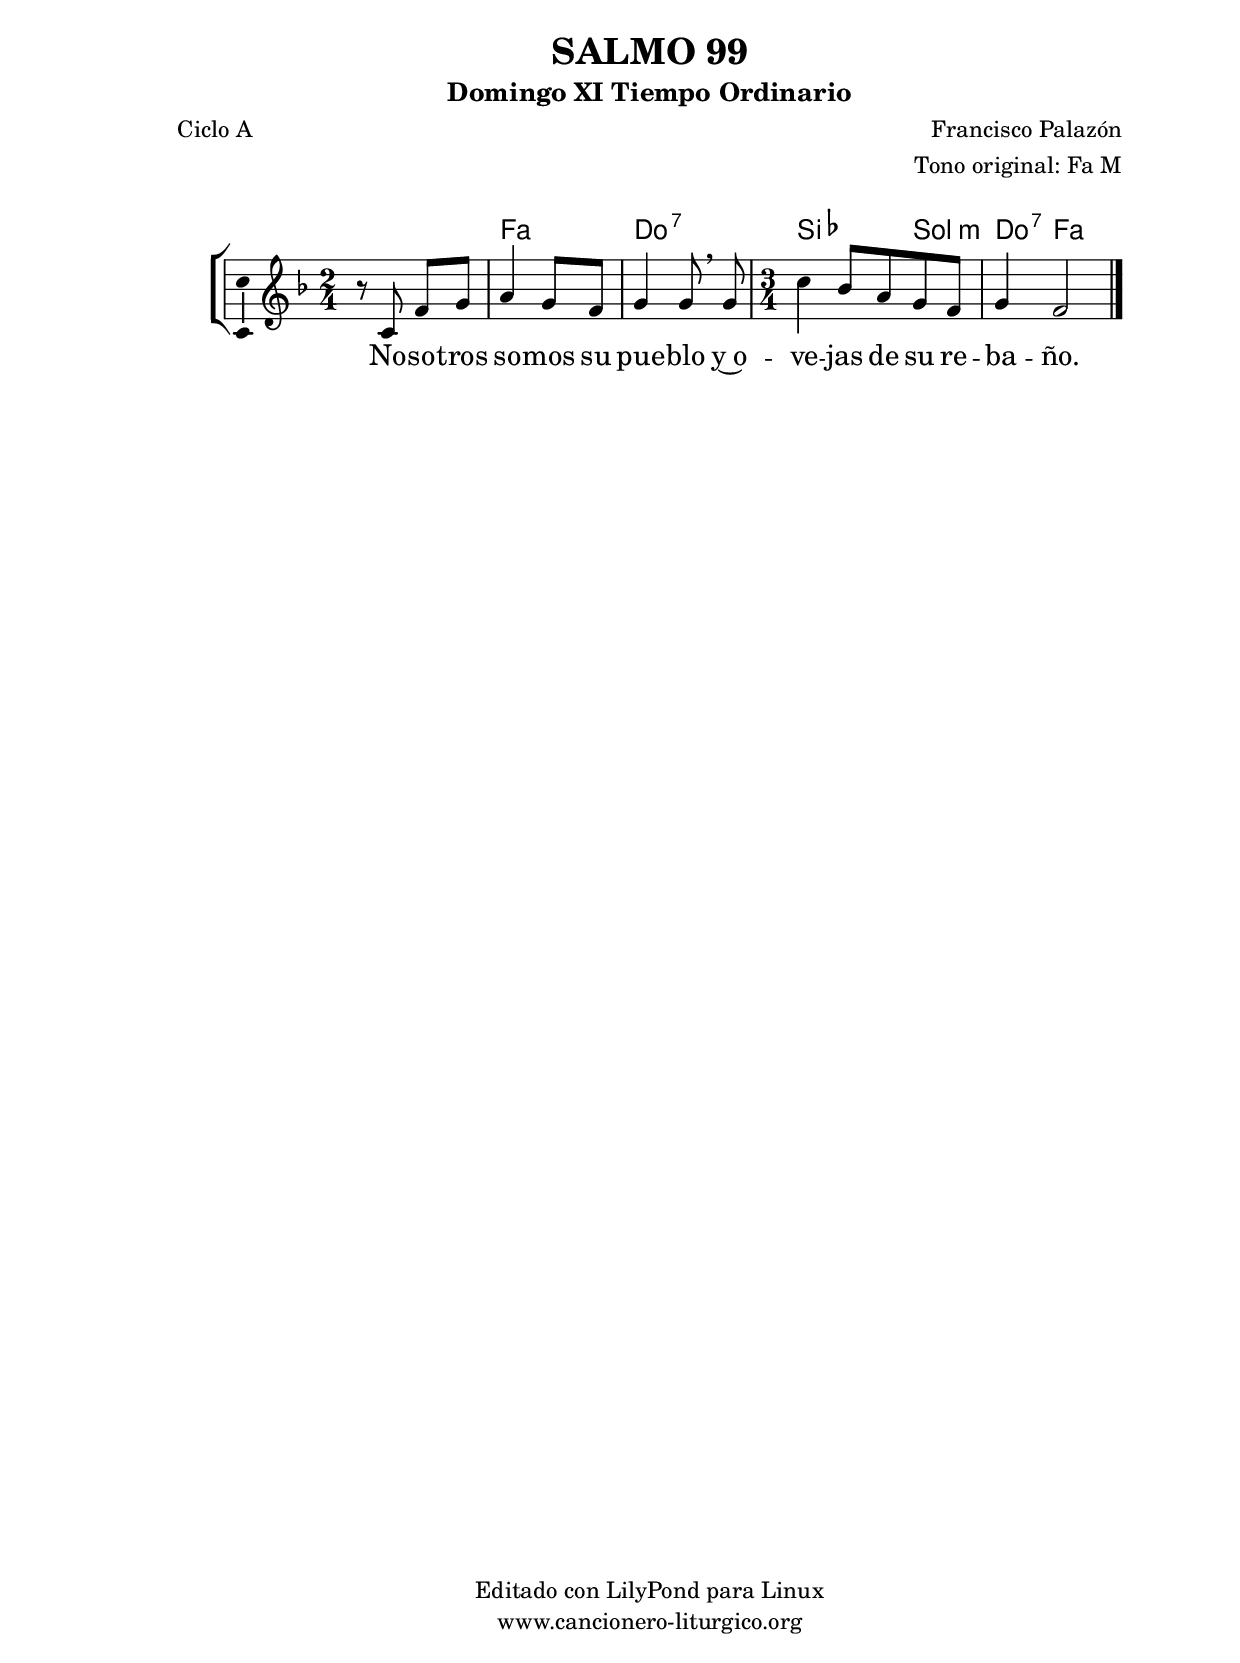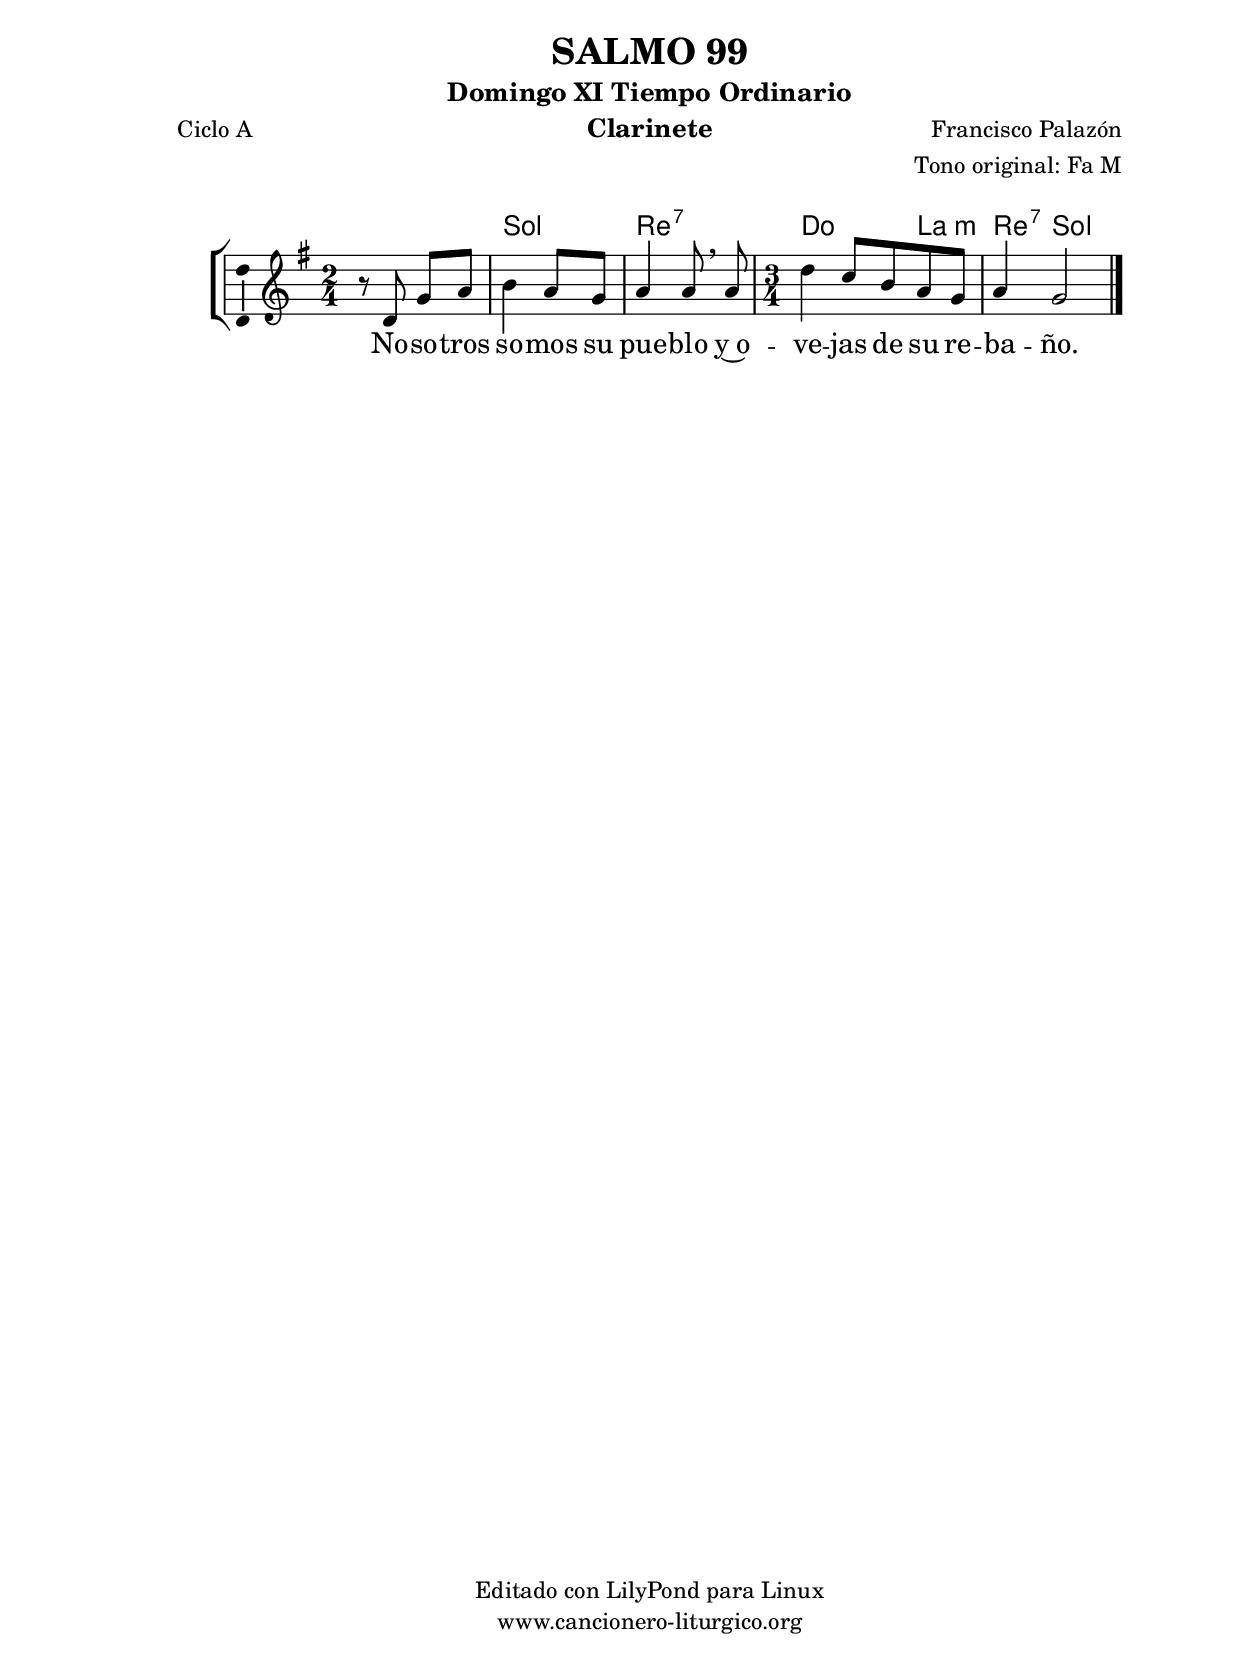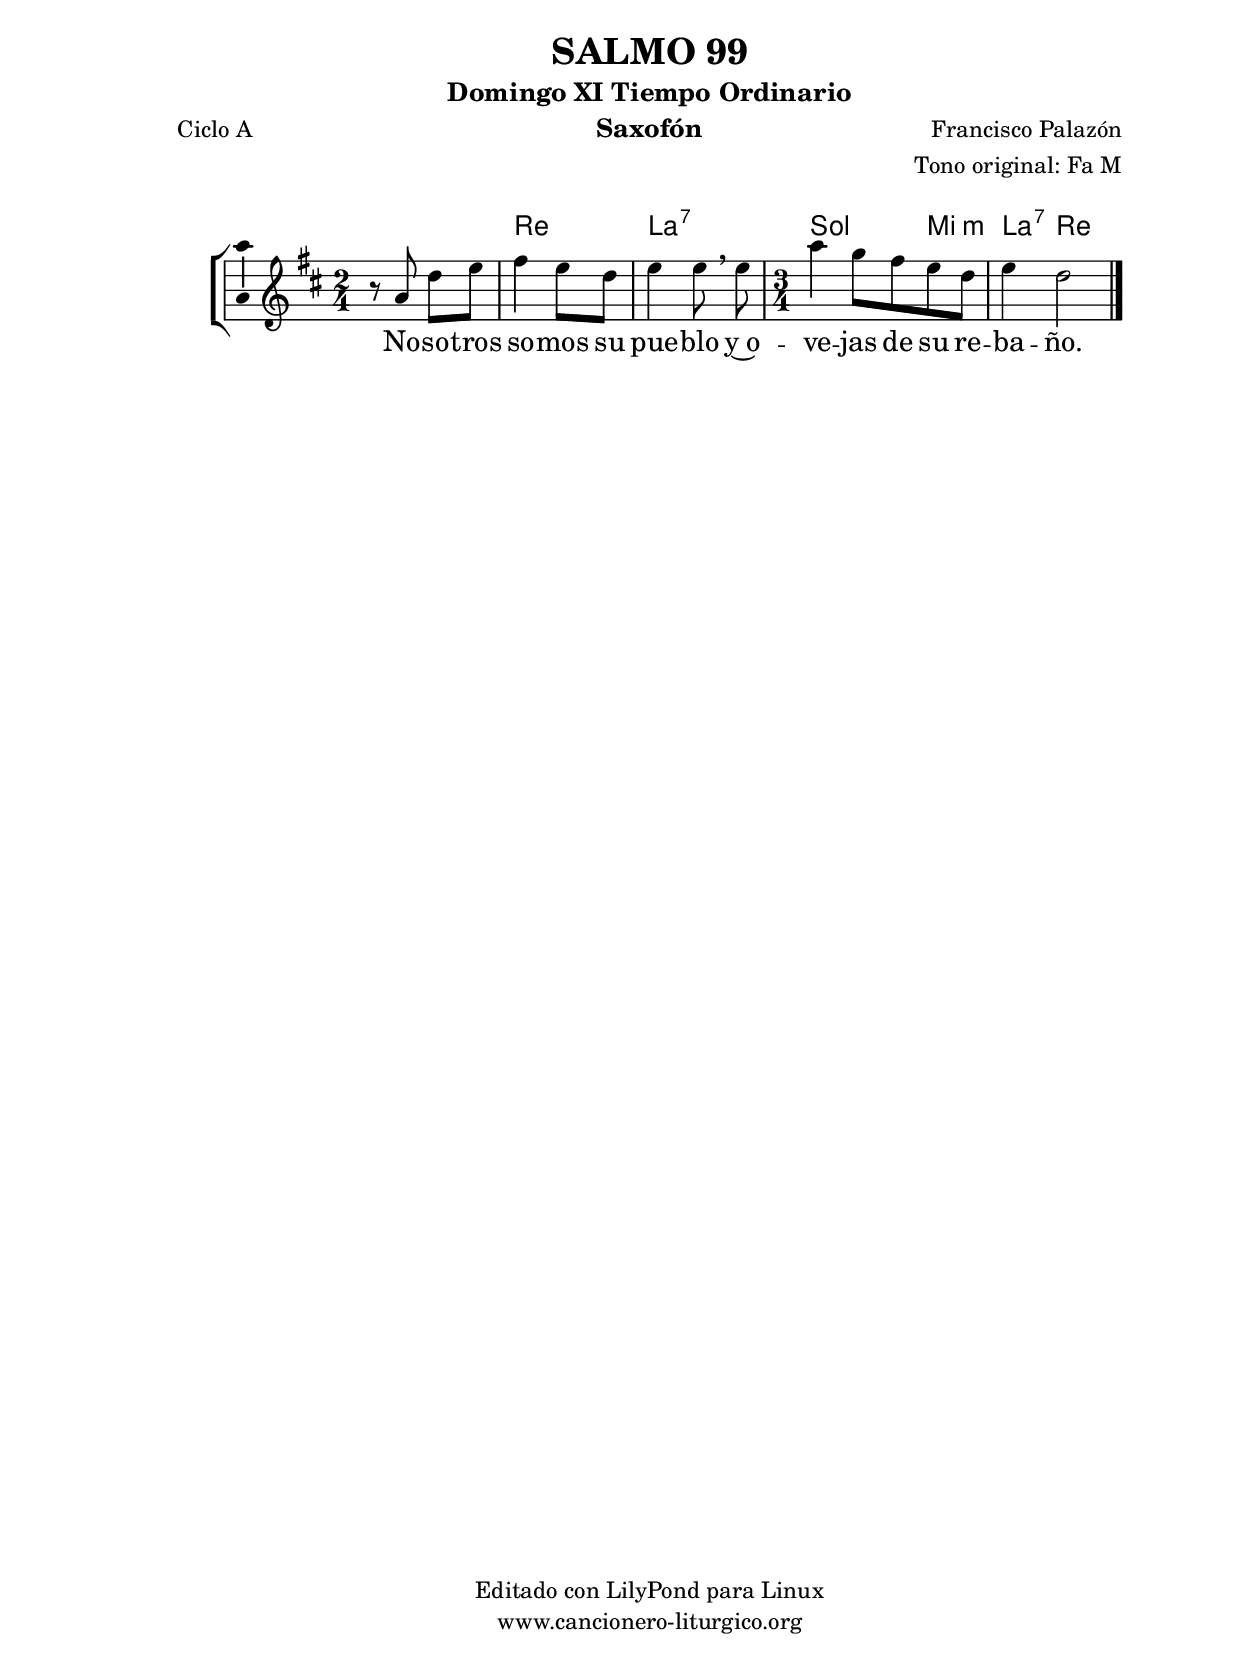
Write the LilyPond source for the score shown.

%
%para convertir .midi en .wav:
%timidity filename.midi -Ow -o finename.wav
%
%
%Para convertir de .wav a .mp3:
%lame -h -m j filename.wav
%
%
%para escuchar el midi:
%timidity nombrefichero.midi
%


%versión de lilypond para la que se ha escrito esta partitura:
\version "2.16.0"

	%Tamaño papel
	#(set-default-paper-size "a4")
	%Tamaño partitura
	#(set-global-staff-size 20)
	%No responde al pulsar sobre una nota
	#(ly:set-option 'point-and-click #f)

%parámetros del encabezamiento:
\header {
	title = "SALMO 99"
	subtitle = "Domingo XI Tiempo Ordinario"
	composer = "Francisco Palazón"
	poet = "Ciclo A"
	meter = ""
	arranger = "Tono original: Fa M"
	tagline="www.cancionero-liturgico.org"
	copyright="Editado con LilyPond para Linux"
	}

%parámetros asociados al papel:
\paper  {
	oddHeaderMarkup = \markup {\fill-line { \on-the-fly #not-first-page \fromproperty #'header:title \on-the-fly #not-first-page \fromproperty #'header:composer }}
	evenHeaderMarkup = \markup {\fill-line { \fromproperty #'header:composer \fromproperty #'header:title }}
	#(set-paper-size "a4")
	print-page-number = ##f
	first-page-number = 1
	print-first-page-number = ##f
%	head-separation = 3.0 \cm
	top-margin = 2.0 \cm
	bottom-margin = 0.5\cm
%%%	bottom-margin = -1.0\cm
	left-margin = 3.0 \cm
	line-width = 16.0 \cm 
	indent = 8\mm
	interscoreline = 2.\mm
	between-system-space = 15\mm
%	para que las partituras no llenen la hoja:
	ragged-bottom = ##t
%	idem para la última hoja:
	ragged-last-bottom = ##f
%	para que las partituras llenen el ancho del papel:
	ragged-last = ##f
	after-title-space = 2.5 \cm
%page-count=1
%system-count=8

	%Flexible Vertical Spacing
%	markup-markup-spacing =
%	#'((basic-distance . 15) (minimum-distance . 15) (padding . 3))
	markup-system-spacing =
	#'((basic-distance . 15) (minimum-distance . 15) (padding . 3))
	system-system-spacing =
	#'((basic-distance . 15) (minimum-distance . 15) (padding . 3))
	score-system-spacing =
	#'((basic-distance . 15) (minimum-distance . 15) (padding . 5))
%	top-system-spacing = % header
%	#'((basic-distance . 8) (minimum-distance . 0) (padding . 3))
%	top-markup-spacing =
%	#'((basic-distance . 20) (minimum-distance . 20) (padding . 3))
	last-bottom-spacing = % footer
	#'((basic-distance . 5) (minimum-distance . 5) (padding . 3))
%	score-markup-spacing =
%	#'((basic-distance . 16) (minimum-distance . 13) (padding . 3))

	}


%parámetros que afectan a toda la partitura:
global =  {
	%clave de sol (G):
	\clef G
	%armadura:
%	\transpose f a
	\key f \major
	\tempo 4=90
	\set Score.tempoHideNote = ##t
	}


acordes = {
	\italianChords
	\chordmode {
%	\transpose f a
{

s2
f2 c:7 bes g4:m c:7 f2

	}
	}
}

melodia = 
%	\transpose f a
{
	\relative c'{

\time 2/4
r8 c8 f g
a4 g8 f
g4 g8 \breathe g8
\time 3/4
c4 bes8 a g f
g4 f2

	\bar "|."
	}
	}


texto = \lyricmode {
No -- so -- tros so -- mos su pue -- blo
y~o -- ve -- jas de su re -- ba -- ño.
	}


acordesStaff = \context ChordNames = acordesStaff <<
	\set chordChanges = ##t
	\acordes
	>>


vozStaff = \context Voice = vozStaff
\with {\consists "Ambitus_engraver"}
<<
%	\set Staff.instrumentName = ""
%	\set Staff.shortInstrumentName = ""
%	\set Staff.midiInstrument = #"clarinet"
%	\set Staff.midiInstrument = #"cello"
%	\set Staff.midiInstrument = #"flute"
	\set Staff.midiInstrument = #"electric guitar (jazz)"
%	\set Staff.midiInstrument = #"english horn"
%	\set Staff.midiInstrument = #"violin"
%	\set Staff.midiInstrument = #"glockenspiel"
	\set Staff.midiMinimumVolume = #0.7
	\set Staff.midiMaximumVolume = #0.9
	\global
	\melodia
	>>


textoStaff = \context Lyrics = textoStaff <<
	\lyricsto vozStaff \texto
	>>

\book {
	\score {
		\context ChoirStaff {
			\override StaffGroup.SystemStartBracket #'collapse-height = #1
			\override Score.SystemStartBar #'collapse-height = #1
			<<
			\acordesStaff
			\vozStaff
			\textoStaff
			>>
			}
		\layout {
	    		\context {
				\Lyrics
				\override LyricText #'font-size = #2
				}
	   		 \context {
				\Score
				%fontSize = #3
				\override StaffSymbol #'staff-space = #(magstep +3)
				%\override Beam #'thickness = #0.55
				%\override SpacingSpanner #'spacing-increment = #1.0
				%\override Slur #'height-limit = #1.5
				}
			}
		}
	\score {
		\unfoldRepeats
		\context ChoirStaff {
			<<
			\acordesStaff
			\vozStaff
			>>
			}
		\midi {
	  		\context {
	  			\Score
				tempoWholesPerMinute = #(ly:make-moment 70 4)
				}
			}
		}
	}

%Partitura para clarinete
#(define output-suffix "C")
\book {
	\header{
		instrument = "Clarinete"
		}
	\score {
		\context ChoirStaff {
			\override StaffGroup.SystemStartBracket #'collapse-height = #1
			\override Score.SystemStartBar #'collapse-height = #1
\transpose c d
			<<
			\acordesStaff
			\vozStaff
			\textoStaff
			>>
			}
		\layout {
	    		\context {
				\Lyrics
				\override LyricText #'font-size = #2
				}
	   		 \context {
				\Score
				%fontSize = #3
				\override StaffSymbol #'staff-space = #(magstep +3)
				%\override Beam #'thickness = #0.55
				%\override SpacingSpanner #'spacing-increment = #1.0
				%\override Slur #'height-limit = #1.5
				}
			}
		}
	}

%Partitura para saxofón
#(define output-suffix "S")
\book {
	\header{
		instrument = "Saxofón"
		}
	\score {
		\context ChoirStaff {
			\override StaffGroup.SystemStartBracket #'collapse-height = #1
			\override Score.SystemStartBar #'collapse-height = #1
\transpose c a
			<<
			\acordesStaff
			\vozStaff
			\textoStaff
			>>
			}
		\layout {
	    		\context {
				\Lyrics
				\override LyricText #'font-size = #2
				}
	   		 \context {
				\Score
				%fontSize = #3
				\override StaffSymbol #'staff-space = #(magstep +3)
				%\override Beam #'thickness = #0.55
				%\override SpacingSpanner #'spacing-increment = #1.0
				%\override Slur #'height-limit = #1.5
				}
			}
		}
	}

